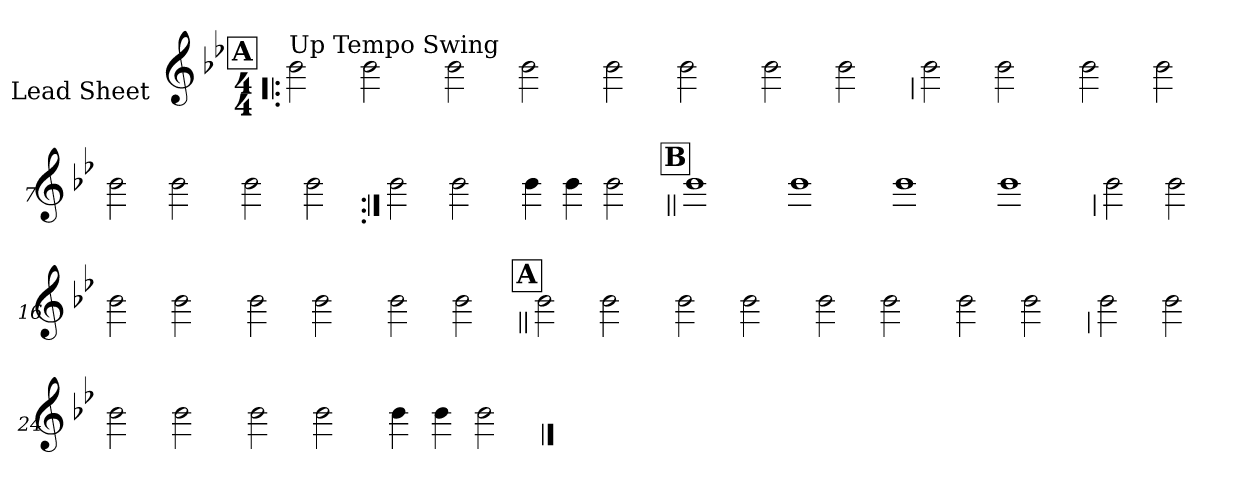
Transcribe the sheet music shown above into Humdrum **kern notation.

**kern
*part1
*staff1
*I"Lead Sheet
*stria0
*clefG2
*k[b-e-]
*B-:
*M4/4
!!LO:REH:place=s1:a:t=A
=1!|:
!LO:TX:a:t=Up Tempo Swing
2b-
2b-
=2-
2b-
2b-
=3-
2b-
2b-
=4-
2b-
2b-
!!LO:LB:g=z
=5
2b-
2b-
=6-
2b-
2b-
=7-
2b-
2b-
=8-
2b-
2b-
!!LO:LB:g=z
=9:|!
2b-
2b-
=10-
4b-
4b-
2b-
!!LO:LB:g=z
!!LO:REH:place=s1:a:t=B
=11||
1b-
=12-
1b-
=13-
1b-
=14-
1b-
!!LO:LB:g=z
=15
2b-
2b-
=16-
2b-
2b-
=17-
2b-
2b-
=18-
2b-
2b-
!!LO:LB:g=z
!!LO:REH:place=s1:a:t=A
=19||
2b-
2b-
=20-
2b-
2b-
=21-
2b-
2b-
=22-
2b-
2b-
!!LO:LB:g=z
=23
2b-
2b-
=24-
2b-
2b-
=25-
2b-
2b-
=26-
4b-
4b-
2b-
==
*-
